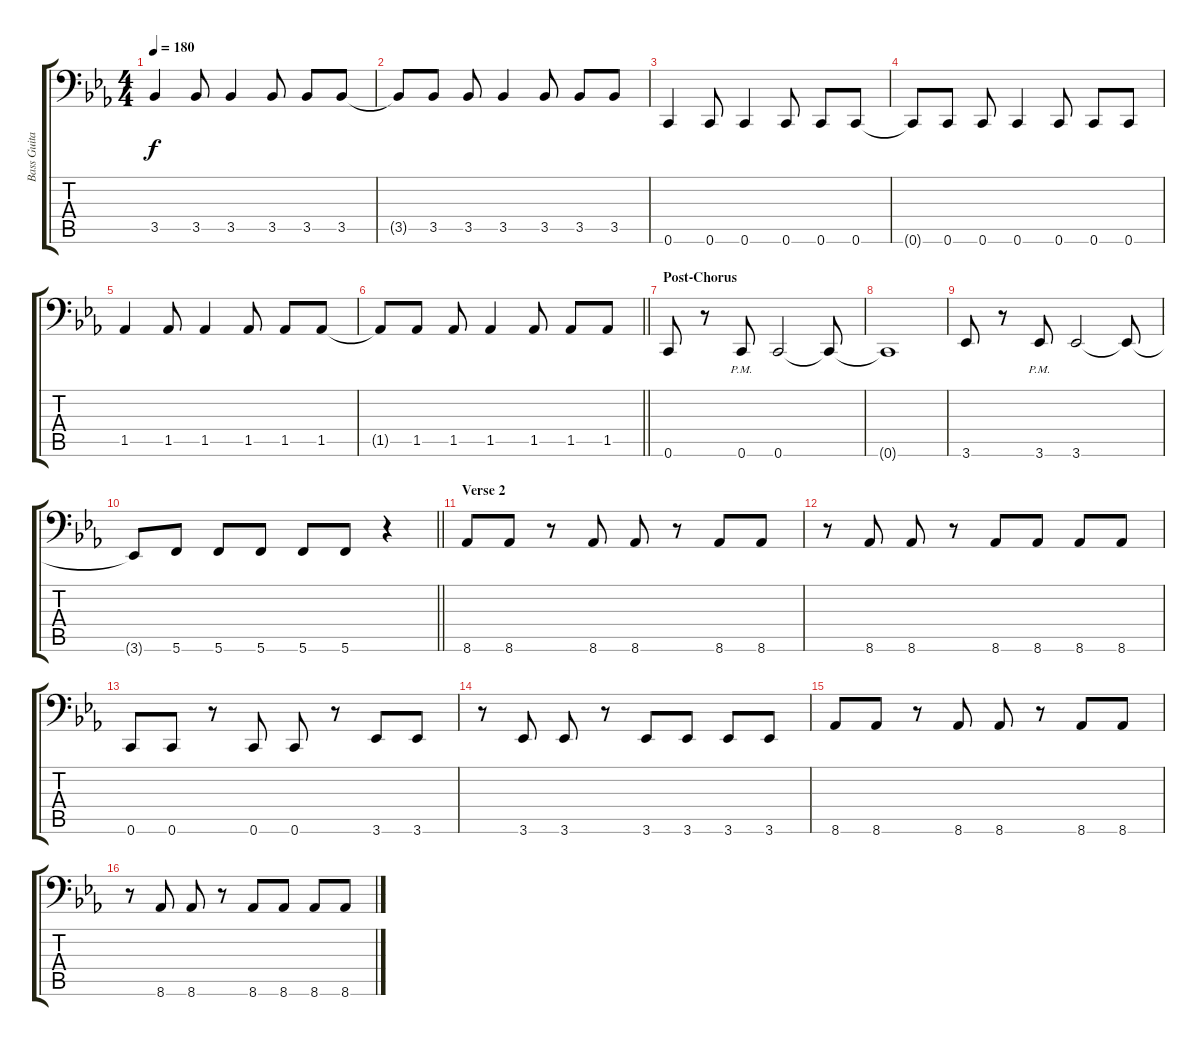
\track ("Bass Guitar" "Bass Guita") {instrument electricbassfinger}
\staff {score tabs}
\tuning (D3 A2 F2 C2 G1 C1) {hide}
\ts (4 4)
\tempo 180
\clef f4
\ks eb
3.5.4{dy f} 3.5.8 3.5.4 3.5.8 3.5.8 3.5.8 |
3.5{t}.8 3.5.8 3.5.8 3.5.4 3.5.8 3.5.8 3.5.8 |
0.6.4 0.6.8 0.6.4 0.6.8 0.6.8 0.6.8 |
0.6{t}.8 0.6.8 0.6.8 0.6.4 0.6.8 0.6.8 0.6.8 |
1.5.4 1.5.8 1.5.4 1.5.8 1.5.8 1.5.8 |
\barLineRight lightlight
1.5{t}.8 1.5.8 1.5.8 1.5.4 1.5.8 1.5.8 1.5.8 |
\section ("" "Post-Chorus")
0.6.8 r.8 0.6{pm}.8 0.6.2 0.6{t}.8 |
0.6{t}.1 |
3.6.8 r.8 3.6{pm}.8 3.6.2 3.6{t}.8 |
\barLineRight lightlight
3.6{t}.8 5.6.8 5.6.8 5.6.8 5.6.8 5.6.8 r.4 |
\section ("" "Verse 2")
8.6.8 8.6.8 r.8 8.6.8 8.6.8 r.8 8.6.8 8.6.8 |
r.8 8.6.8 8.6.8 r.8 8.6.8 8.6.8 8.6.8 8.6.8 |
0.6.8 0.6.8 r.8 0.6.8 0.6.8 r.8 3.6.8 3.6.8 |
r.8 3.6.8 3.6.8 r.8 3.6.8 3.6.8 3.6.8 3.6.8 |
8.6.8 8.6.8 r.8 8.6.8 8.6.8 r.8 8.6.8 8.6.8 |
r.8 8.6.8 8.6.8 r.8 8.6.8 8.6.8 8.6.8 8.6.8
